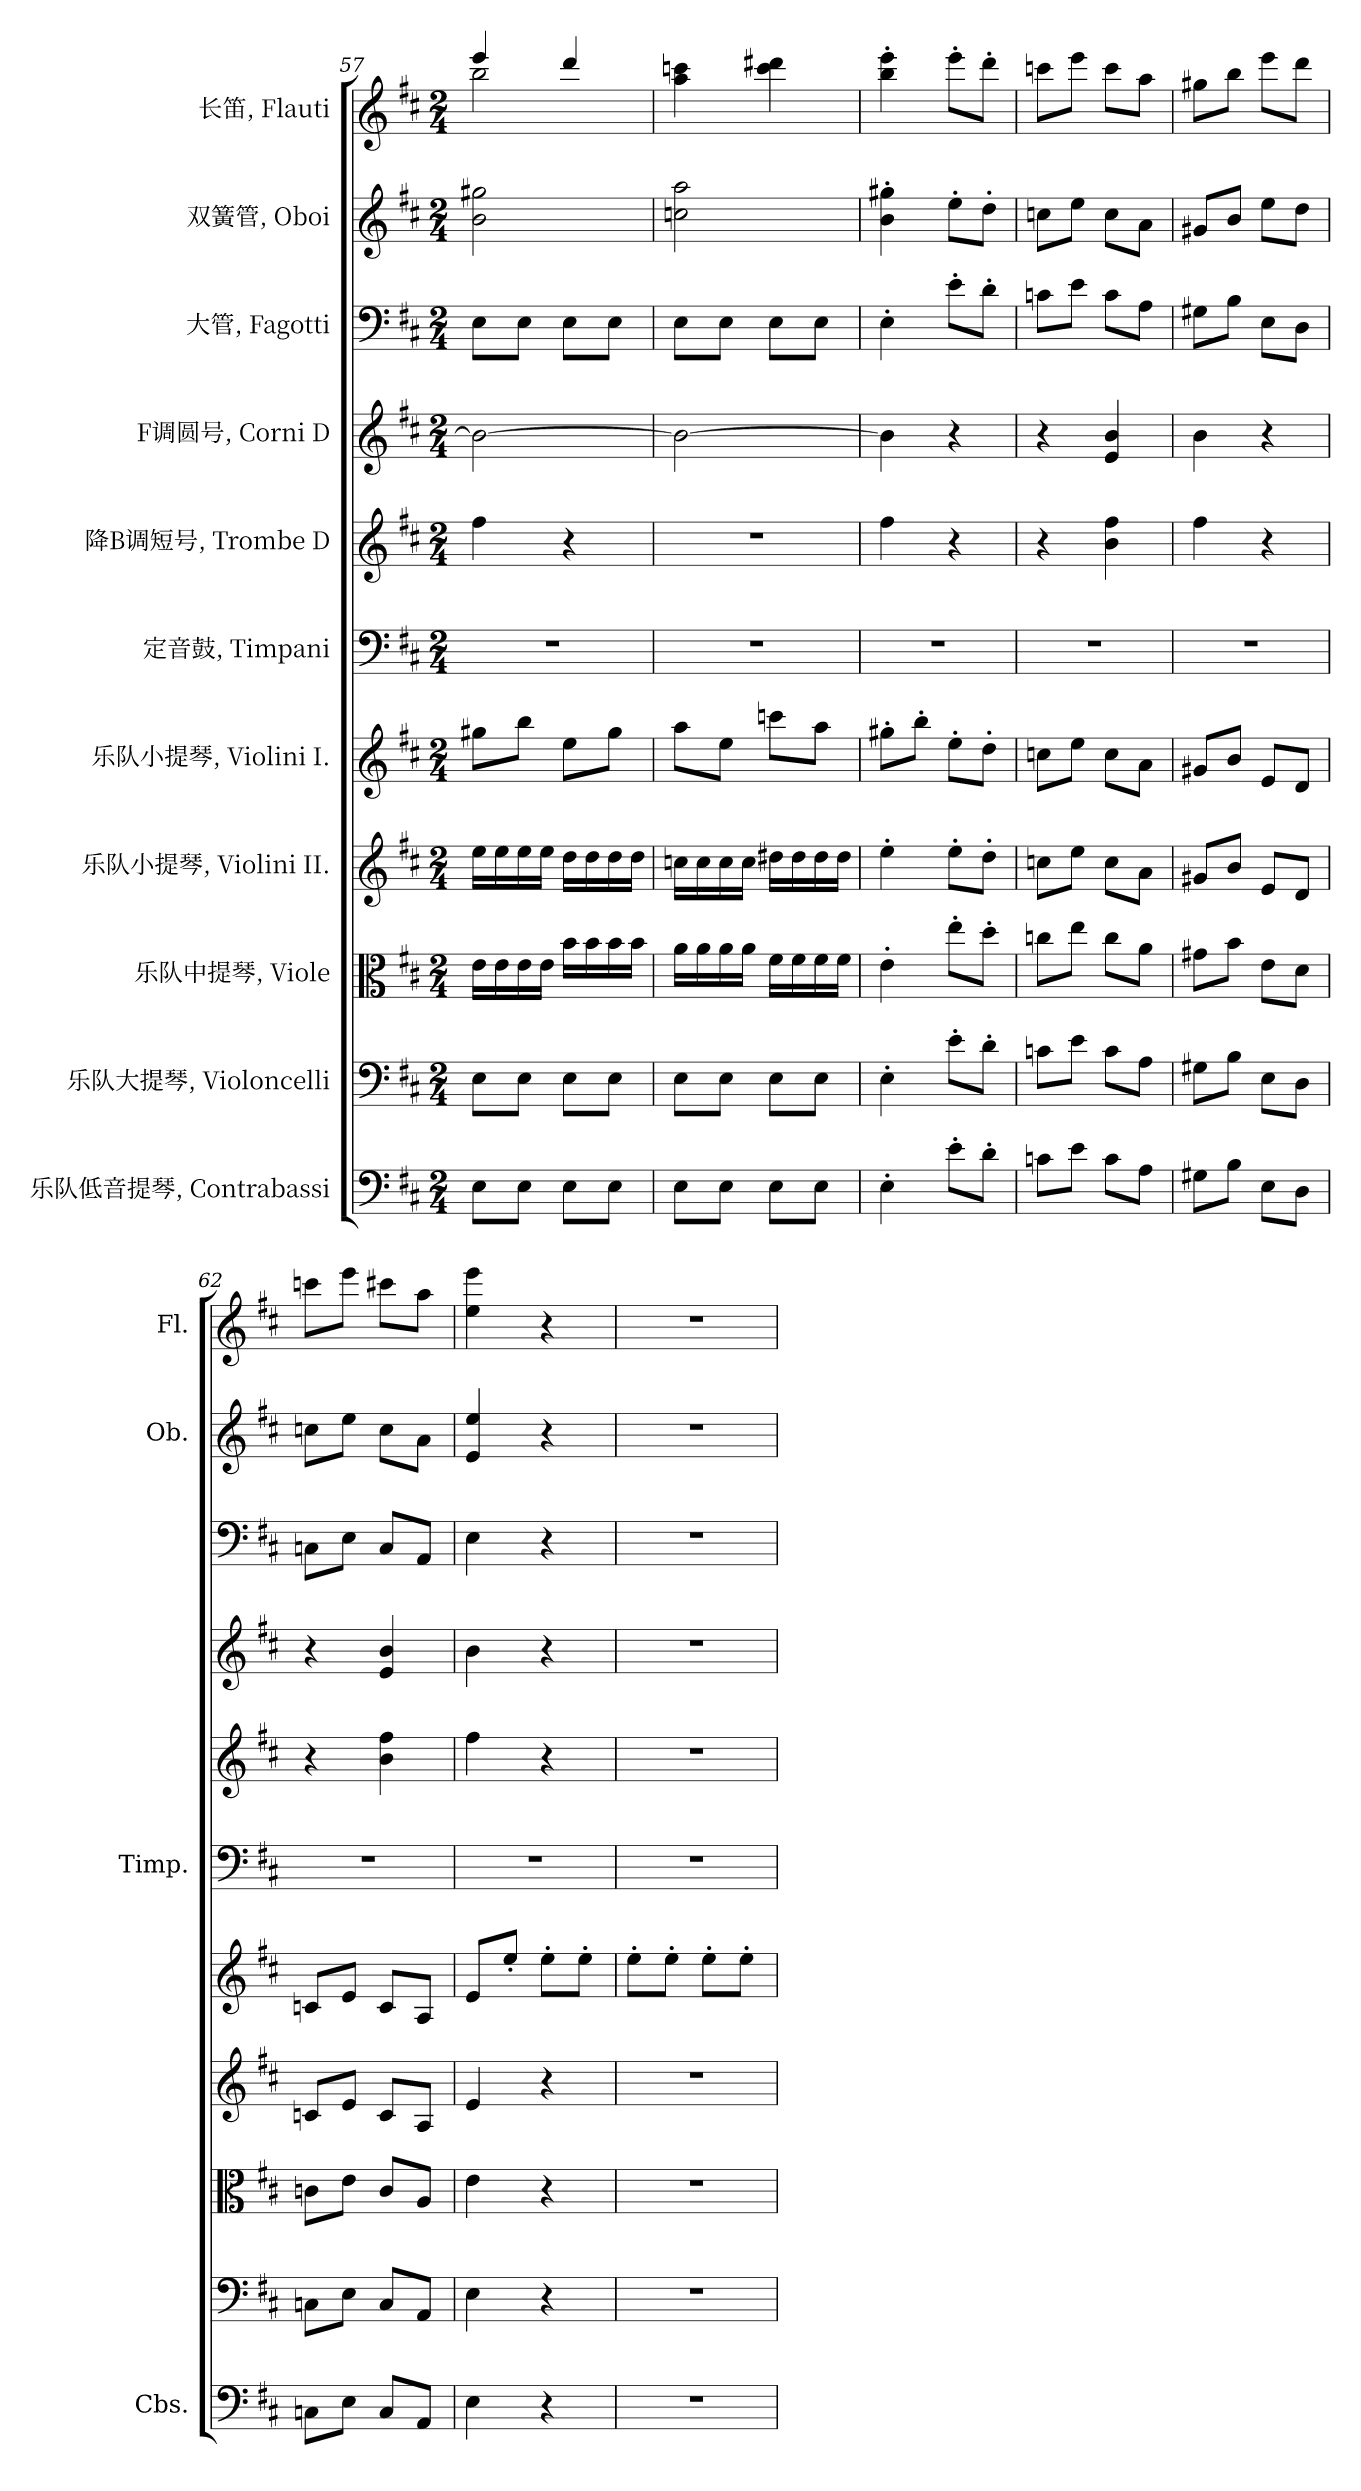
**kern	**kern	**kern	**kern	**kern	**kern	**kern	**kern	**kern	**kern	**kern
*part11	*part10	*part9	*part8	*part7	*part6	*part5	*part4	*part3	*part2	*part1
*staff11	*staff10	*staff9	*staff8	*staff7	*staff6	*staff5	*staff4	*staff3	*staff2	*staff1
*I"乐队低音提琴, Contrabassi	*I"乐队大提琴, Violoncelli	*I"乐队中提琴, Viole	*I"乐队小提琴, Violini II.	*I"乐队小提琴, Violini I.	*I"定音鼓, Timpani	*I"降B调短号, Trombe D	*I"F调圆号, Corni D	*I"大管, Fagotti	*I"双簧管, Oboi	*I"长笛, Flauti
*I'Cbs.	*	*	*	*	*I'Timp.	*	*	*	*I'Ob.	*I'Fl.
*clefF4	*clefF4	*clefC3	*clefG2	*clefG2	*clefF4	*clefG2	*clefG2	*clefF4	*clefG2	*clefG2
*ITrd7c12	*	*	*	*	*	*ITrd1c2	*ITrd4c7	*	*	*
*k[f#c#]	*k[f#c#]	*k[f#c#]	*k[f#c#]	*k[f#c#]	*k[f#c#]	*k[]	*k[f#]	*k[f#c#]	*k[f#c#]	*k[f#c#]
*M2/4	*M2/4	*M2/4	*M2/4	*M2/4	*M2/4	*M2/4	*M2/4	*M2/4	*M2/4	*M2/4
=57	=57	=57	=57	=57	=57	=57	=57	=57	=57	=57
*	*	*	*	*	*	*	*	*	*	*^
8EE\L	8E\L	16e\LL	16ee\LL	8gg#X\L	2r	4ee\	2e\_	8E\L	2b\ 2gg#X\	4eee/	2bb\
.	.	16e\	16ee\	.	.	.	.	.	.	.	.
8EE\J	8E\J	16e\	16ee\	8bb\J	.	.	.	8E\J	.	.	.
.	.	16e\JJ	16ee\JJ	.	.	.	.	.	.	.	.
8EE\L	8E\L	16b\LL	16dd\LL	8ee\L	.	4r	.	8E\L	.	4ddd/	.
.	.	16b\	16dd\	.	.	.	.	.	.	.	.
8EE\J	8E\J	16b\	16dd\	8gg#\J	.	.	.	8E\J	.	.	.
.	.	16b\JJ	16dd\JJ	.	.	.	.	.	.	.	.
*	*	*	*	*	*	*	*	*	*	*v	*v
=58	=58	=58	=58	=58	=58	=58	=58	=58	=58	=58
8EE\L	8E\L	16a\LL	16ccn\LL	8aa\L	2r	2r	2e\_	8E\L	2ccn\ 2aa\	4aa\ 4cccn\
.	.	16a\	16cc\	.	.	.	.	.	.	.
8EE\J	8E\J	16a\	16cc\	8ee\J	.	.	.	8E\J	.	.
.	.	16a\JJ	16cc\JJ	.	.	.	.	.	.	.
8EE\L	8E\L	16f#\LL	16dd#X\LL	8cccn\L	.	.	.	8E\L	.	4ccc\ 4ddd#X\
.	.	16f#\	16dd#\	.	.	.	.	.	.	.
8EE\J	8E\J	16f#\	16dd#\	8aa\J	.	.	.	8E\J	.	.
.	.	16f#\JJ	16dd#\JJ	.	.	.	.	.	.	.
!!LO:PB:g=z
=59	=59	=59	=59	=59	=59	=59	=59	=59	=59	=59
4EE'\	4E'\	4e'\	4ee'\	8gg#X'\L	2r	4ee\	4e\]	4E'\	4b\' 4gg#X\'	4bb\' 4eee\'
.	.	.	.	8bb'\J	.	.	.	.	.	.
8E'\L	8e'\L	8ee'\L	8ee'\L	8ee'\L	.	4r	4r	8e'\L	8ee'\L	8eee'\L
8D'\J	8d'\J	8dd'\J	8dd'\J	8dd'\J	.	.	.	8d'\J	8dd'\J	8ddd'\J
=60	=60	=60	=60	=60	=60	=60	=60	=60	=60	=60
8Cn\L	8cn\L	8ccn\L	8ccn\L	8ccn\L	2r	4r	4r	8cn\L	8ccn\L	8cccn\L
8E\J	8e\J	8ee\J	8ee\J	8ee\J	.	.	.	8e\J	8ee\J	8eee\J
8C\L	8c\L	8cc\L	8cc\L	8cc\L	.	4a\ 4ee\	4A/ 4e/	8c\L	8cc\L	8ccc\L
8AA\J	8A\J	8a\J	8a\J	8a\J	.	.	.	8A\J	8a\J	8aa\J
=61	=61	=61	=61	=61	=61	=61	=61	=61	=61	=61
8GG#X\L	8G#X\L	8g#X\L	8g#X/L	8g#X/L	2r	4ee\	4e\	8G#X\L	8g#X/L	8gg#X\L
8BB\J	8B\J	8b\J	8b/J	8b/J	.	.	.	8B\J	8b/J	8bb\J
8EE\L	8E\L	8e\L	8e/L	8e/L	.	4r	4r	8E\L	8ee\L	8eee\L
8DD\J	8D\J	8d\J	8d/J	8d/J	.	.	.	8D\J	8dd\J	8ddd\J
=62	=62	=62	=62	=62	=62	=62	=62	=62	=62	=62
8CCn\L	8Cn\L	8cn\L	8cn/L	8cn/L	2r	4r	4r	8Cn\L	8ccn\L	8cccn\L
8EE\J	8E\J	8e\J	8e/J	8e/J	.	.	.	8E\J	8ee\J	8eee\J
8CC/L	8C/L	8c/L	8c/L	8c/L	.	4a\ 4ee\	4A/ 4e/	8C/L	8cc\L	8ccc#X\L
8AAA/J	8AA/J	8A/J	8A/J	8A/J	.	.	.	8AA/J	8a\J	8aa\J
=63	=63	=63	=63	=63	=63	=63	=63	=63	=63	=63
4EE\	4E\	4e\	4e/	8e/L	2r	4ee\	4e\	4E\	4e/ 4ee/	4ee\ 4eee\
.	.	.	.	8ee'/J	.	.	.	.	.	.
4r	4r	4r	4r	8ee'\L	.	4r	4r	4r	4r	4r
.	.	.	.	8ee'\J	.	.	.	.	.	.
=64	=64	=64	=64	=64	=64	=64	=64	=64	=64	=64
2r	2r	2r	2r	8ee'\L	2r	2r	2r	2r	2r	2r
.	.	.	.	8ee'\J	.	.	.	.	.	.
.	.	.	.	8ee'\L	.	.	.	.	.	.
.	.	.	.	8ee'\J	.	.	.	.	.	.
=	=	=	=	=	=	=	=	=	=	=
*-	*-	*-	*-	*-	*-	*-	*-	*-	*-	*-
